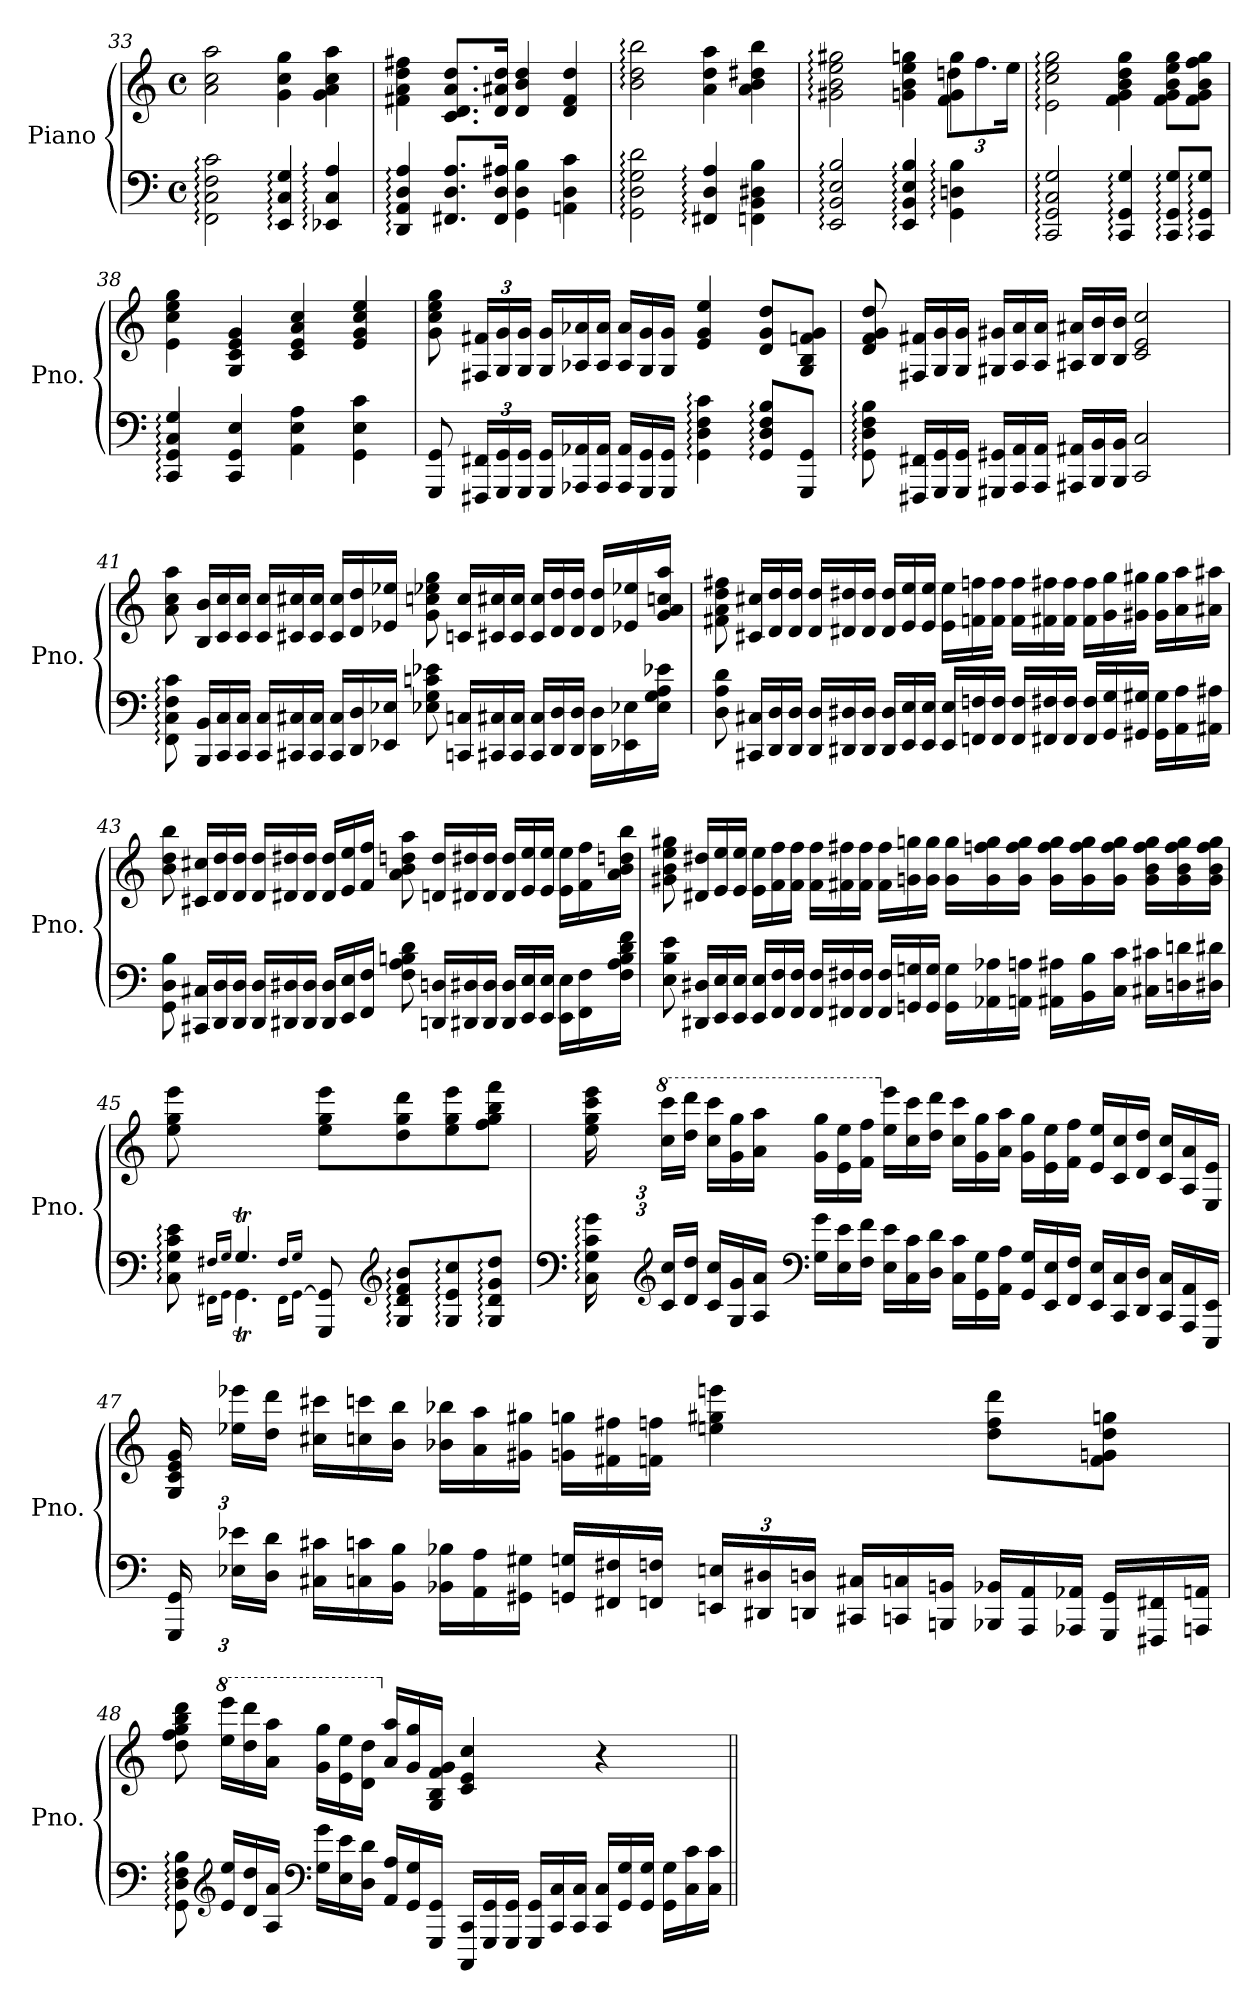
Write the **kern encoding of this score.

**kern	**kern
*part1	*part1
*staff2	*staff1
*I"Piano	*
*I'Pno.	*
*clefF4	*clefG2
*k[]	*k[]
*M4/4	*M4/4
*met(c)	*met(c)
=33	=33
2FF\: 2C\: 2F\: 2c\:	2a\ 2cc\ 2aa\
4EE/: 4C/: 4G/:	4g\ 4cc\ 4gg\
4EE-X/: 4C/: 4A/:	4g\ 4a\ 4cc\ 4aa\
=34	=34
4DD/: 4AA/: 4D/: 4A/:	4f#X\ 4a\ 4dd\ 4ff#X\
8.FF#X/ 8.D/ 8.A/L	8.c/ 8.d/ 8.a/ 8.dd/L
16FF#/ 16D/ 16A#X/Jk	16d/ 16a#X/ 16dd/Jk
4GG\ 4D\ 4B\	4d/ 4b/ 4dd/
4AAn\ 4D\ 4c\	4d/ 4f#/ 4dd/
=35	=35
2GG\: 2D\: 2G\: 2d\:	2b\: 2dd\: 2bb\:
4FF#X/: 4D/: 4A/:	4a\ 4dd\ 4aa\
4FFn\ 4BB\ 4D#X\ 4B\	4a\ 4b\ 4dd#X\ 4bb\
!!LO:LB:g=z
=36	=36
*	*^
2EE/: 2BB/: 2E/: 2B/:	2g#X\: 2b\: 2ee\: 2gg#X\:	2.ryy
4EE/: 4BB/: 4E/: 4B/:	4gn\ 4b\ 4ee\ 4ggn\	.
*	*	*Xbrackettup
4GG\: 4Dn\: 4B\:	4f\ 4g\ 4gg\	12ddn\L
.	.	12.ff\
.	.	24ee\Jk
*	*v	*v
=37	=37
2CC/: 2GG/: 2C/: 2G/:	2e\: 2cc\: 2ee\: 2gg\:
4CC/: 4GG/: 4G/:	4f\ 4g\ 4b\ 4dd\ 4gg\
8CC/: 8GG/: 8G/:L	8f\ 8g\ 8b\ 8ee\ 8gg\L
8CC/: 8GG/: 8G/:J	8f\ 8g\ 8b\ 8ff\ 8gg\J
=38	=38
4CC/: 4GG/: 4C/: 4G/:	4e\ 4cc\ 4ee\ 4gg\
4CC/ 4GG/ 4E/	4G/ 4c/ 4e/ 4g/
4AA\ 4E\ 4A\	4c/ 4e/ 4a/ 4cc/
4GG\ 4E\ 4c\	4e/ 4g/ 4cc/ 4ee/
=39	=39
8GGG/ 8GG/	8g\ 8cc\ 8ee\ 8gg\
*Xbrackettup	*
24FFF#X/ 24FF#X/LL	24F#X/ 24f#X/LL
24GGG/ 24GG/	24G/ 24g/
24GGG/ 24GG/JJ	24G/ 24g/JJ
*Xtuplet	*Xtuplet
24GGG/ 24GG/LL	24G/ 24g/LL
24AAA-X/ 24AA-X/	24A-X/ 24a-X/
24AAA-/ 24AA-/JJ	24A-/ 24a-/JJ
24AAA-/ 24AA-/LL	24A-/ 24a-/LL
24GGG/ 24GG/	24G/ 24g/
24GGG/ 24GG/JJ	24G/ 24g/JJ
4GG\: 4D\: 4F\: 4c\:	4e/ 4g/ 4ee/
8GG/: 8D/: 8F/: 8B/:L	8d/ 8g/ 8dd/L
8GGG/ 8GG/J	8G/ 8B/ 8fn/ 8g/J
!!LO:LB:g=z
=40	=40
8GG\: 8D\: 8F\: 8B\:	8d/ 8f/ 8g/ 8dd/
24FFF#X/ 24FF#X/LL	24F#X/ 24f#X/LL
24GGG/ 24GG/	24G/ 24g/
24GGG/ 24GG/JJ	24G/ 24g/JJ
24GGG#X/ 24GG#X/LL	24G#X/ 24g#X/LL
24AAA/ 24AA/	24A/ 24a/
24AAA/ 24AA/JJ	24A/ 24a/JJ
24AAA#X/ 24AA#X/LL	24A#X/ 24a#X/LL
24BBB/ 24BB/	24B/ 24b/
24BBB/ 24BB/JJ	24B/ 24b/JJ
2CC/ 2C/	2c/ 2e/ 2cc/
!!LO:PB:g=z
=41	=41
8FF\: 8C\: 8F\: 8c\:	8a\ 8cc\ 8aa\
24BBB/ 24BB/LL	24B/ 24b/LL
24CC/ 24C/	24c/ 24cc/
24CC/ 24C/JJ	24c/ 24cc/JJ
24CC/ 24C/LL	24c/ 24cc/LL
24CC#X/ 24C#X/	24c#X/ 24cc#X/
24CC#/ 24C#/JJ	24c#/ 24cc#/JJ
24CC#/ 24C#/LL	24c#/ 24cc#/LL
24DD/ 24D/	24d/ 24dd/
24EE-X/ 24E-X/JJ	24e-X/ 24ee-X/JJ
8E-X\ 8G\ 8cn\ 8e-X\	8g\ 8ccn\ 8ee-X\ 8gg\
24CCn/ 24Cn/LL	24cn/ 24cc/LL
24CC#X/ 24C#X/	24c#X/ 24cc#X/
24CC#/ 24C#/JJ	24c#/ 24cc#/JJ
24CC#/ 24C#/LL	24c#/ 24cc#/LL
24DD/ 24D/	24d/ 24dd/
24DD/ 24D/JJ	24d/ 24dd/JJ
24DD\ 24D\LL	24d/ 24dd/LL
24EE-X\ 24E-X\	24e-X/ 24ee-X/
24E-\ 24G\ 24A\ 24e-X\JJ	24g/ 24a/ 24ccn/ 24aa/JJ
!!LO:LB:g=z
=42	=42
8D\ 8A\ 8d\	8f#X\ 8a\ 8dd\ 8ff#X\
24CC#X/ 24C#X/LL	24c#X/ 24cc#X/LL
24DD/ 24D/	24d/ 24dd/
24DD/ 24D/JJ	24d/ 24dd/JJ
24DD/ 24D/LL	24d/ 24dd/LL
24DD#X/ 24D#X/	24d#X/ 24dd#X/
24DD#/ 24D#/JJ	24d#/ 24dd#/JJ
24DD#/ 24D#/LL	24d#/ 24dd#/LL
24EE/ 24E/	24e/ 24ee/
24EE/ 24E/JJ	24e/ 24ee/JJ
24EE/ 24E/LL	24e\ 24ee\LL
24FFn/ 24Fn/	24fn\ 24ffn\
24FF/ 24F/JJ	24f\ 24ff\JJ
24FF/ 24F/LL	24f\ 24ff\LL
24FF#X/ 24F#X/	24f#X\ 24ff#X\
24FF#/ 24F#/JJ	24f#\ 24ff#\JJ
24FF#/ 24F#/LL	24f#\ 24ff#\LL
24GG/ 24G/	24g\ 24gg\
24GG#X/ 24G#X/JJ	24g#X\ 24gg#X\JJ
24GG#\ 24G#\LL	24g#\ 24gg#\LL
24AA\ 24A\	24a\ 24aa\
24AA#X\ 24A#X\JJ	24a#X\ 24aa#X\JJ
!!LO:LB:g=z
=43	=43
8GG\ 8D\ 8B\	8b\ 8dd\ 8bb\
24CC#X/ 24C#X/LL	24c#X/ 24cc#X/LL
24DD/ 24D/	24d/ 24dd/
24DD/ 24D/JJ	24d/ 24dd/JJ
24DD/ 24D/LL	24d/ 24dd/LL
24DD#X/ 24D#X/	24d#X/ 24dd#X/
24DD#/ 24D#/JJ	24d#/ 24dd#/JJ
24DD#/ 24D#/LL	24d#/ 24dd#/LL
24EE/ 24E/	24e/ 24ee/
24FF/ 24F/JJ	24f/ 24ff/JJ
8F\ 8A\ 8Bn\ 8d\	8a\ 8b\ 8ddn\ 8aa\
24DDn/ 24Dn/LL	24dn/ 24dd/LL
24DD#X/ 24D#X/	24d#X/ 24dd#X/
24DD#/ 24D#/JJ	24d#/ 24dd#/JJ
24DD#/ 24D#/LL	24d#/ 24dd#/LL
24EE/ 24E/	24e/ 24ee/
24EE/ 24E/JJ	24e/ 24ee/JJ
24EE\ 24E\LL	24e\ 24ee\LL
24FF\ 24F\	24f\ 24ff\
24F\ 24A\ 24B\ 24d\ 24f\JJ	24a\ 24b\ 24ddn\ 24bb\JJ
!!LO:LB:g=z
=44	=44
8E\ 8B\ 8e\	8g#X\ 8b\ 8ee\ 8gg#X\
24DD#X/ 24D#X/LL	24d#X/ 24dd#X/LL
24EE/ 24E/	24e/ 24ee/
24EE/ 24E/JJ	24e/ 24ee/JJ
24EE/ 24E/LL	24e\ 24ee\LL
24FF/ 24F/	24f\ 24ff\
24FF/ 24F/JJ	24f\ 24ff\JJ
24FF/ 24F/LL	24f\ 24ff\LL
24FF#X/ 24F#X/	24f#X\ 24ff#X\
24FF#/ 24F#/JJ	24f#\ 24ff#\JJ
24FF#/ 24F#/LL	24f#\ 24ff#\LL
24GGn/ 24Gn/	24gn\ 24ggn\
24GG/ 24G/JJ	24g\ 24gg\JJ
24GG\ 24G\LL	24g\ 24gg\LL
24AA-X\ 24A-X\	24g\ 24ffn\ 24gg\
24AAn\ 24An\JJ	24g\ 24ff\ 24gg\JJ
24AA#X\ 24A#X\LL	24g\ 24ff\ 24gg\LL
24BB\ 24B\	24g\ 24ff\ 24gg\
24C\ 24c\JJ	24g\ 24ff\ 24gg\JJ
24C#X\ 24c#X\LL	24g\ 24b\ 24ff\ 24gg\LL
24Dn\ 24dn\	24g\ 24b\ 24ff\ 24gg\
24D#X\ 24d#X\JJ	24g\ 24b\ 24ff\ 24gg\JJ
!!LO:LB:g=z
=45	=45
*^	*
8C\: 8G\: 8c\: 8e\:	8ryy	8ee\ 8gg\ 8eee\
16qFF#X\LL	16qF#X/LL	.
16qGG\JJ	16qG/JJ	.
4.GGT\	4.GT/	4.ryy
16qFF#\LL	16qF#/LL	.
[16qGG\JJ	16qG/JJ	.
8GGG/ 8GG/]	2ryy	8ee\ 8gg\ 8eee\L
*clefG2	*	*
8G/: 8d/: 8f/: 8b/:L	.	8dd\ 8gg\ 8ddd\
8G/: 8e/: 8cc/:	.	8ee\ 8gg\ 8eee\
8G/: 8d/: 8g/: 8dd/:J	.	8ff\ 8gg\ 8bb\ 8fff\J
*v	*v	*
!!LO:LB:g=z
=46	=46
*clefF4	*
*tuplet	*tuplet
24C\: 24G\: 24c\: 24g\:	24ee\ 24gg\ 24ccc\ 24eee\
*clefG2	*
*	*8va
24c/ 24cc/LL	24ccc\ 24cccc\LL
24d/ 24dd/JJ	24ddd\ 24dddd\JJ
*Xtuplet	*Xtuplet
24c/ 24cc/LL	24ccc\ 24cccc\LL
24G/ 24g/	24gg\ 24ggg\
24A/ 24a/JJ	24aa\ 24aaa\JJ
*clefF4	*
24G\ 24g\LL	24gg\ 24ggg\LL
24E\ 24e\	24ee\ 24eee\
24F\ 24f\JJ	24ff\ 24fff\JJ
*	*X8va
24E\ 24e\LL	24ee\ 24eee\LL
24C\ 24c\	24cc\ 24ccc\
24D\ 24d\JJ	24dd\ 24ddd\JJ
24C\ 24c\LL	24cc\ 24ccc\LL
24GG\ 24G\	24g\ 24gg\
24AA\ 24A\JJ	24a\ 24aa\JJ
24GG/ 24G/LL	24g\ 24gg\LL
24EE/ 24E/	24e\ 24ee\
24FF/ 24F/JJ	24f\ 24ff\JJ
24EE/ 24E/LL	24e/ 24ee/LL
24CC/ 24C/	24c/ 24cc/
24DD/ 24D/JJ	24d/ 24dd/JJ
24CC/ 24C/LL	24c/ 24cc/LL
24AAA/ 24AA/	24A/ 24a/
24EEE/ 24EE/JJ	24E/ 24e/JJ
!!LO:PB:g=z
=47	=47
*tuplet	*tuplet
24GGG/ 24GG/	24G/ 24c/ 24e/ 24g/
24E-X\ 24e-X\LL	24ee-X\ 24eee-X\LL
24D\ 24d\JJ	24dd\ 24ddd\JJ
*Xtuplet	*Xtuplet
24C#X\ 24c#X\LL	24cc#X\ 24ccc#X\LL
24Cn\ 24cn\	24ccn\ 24cccn\
24BB\ 24B\JJ	24b\ 24bb\JJ
24BB-X\ 24B-X\LL	24b-X\ 24bb-X\LL
24AA\ 24A\	24a\ 24aa\
24GG#X\ 24G#X\JJ	24g#X\ 24gg#X\JJ
24GGn/ 24Gn/LL	24gn\ 24ggn\LL
24FF#X/ 24F#X/	24f#X\ 24ff#X\
24FFn/ 24Fn/JJ	24fn\ 24ffn\JJ
*tuplet	*
24EEn/ 24En/LL	4een\ 4gg#X\ 4eeen\
24DD#X/ 24D#X/	.
24DDn/ 24Dn/JJ	.
*Xtuplet	*
24CC#X/ 24C#X/LL	.
24CCn/ 24Cn/	.
24BBBn/ 24BBn/JJ	.
24BBB-X/ 24BB-X/LL	8dd\ 8ff\ 8ddd\L
24AAA/ 24AA/	.
24AAA-X/ 24AA-X/JJ	.
24GGG/ 24GG/LL	8f\ 8gn\ 8dd\ 8ggn\J
24FFF#X/ 24FF#X/	.
24AAAn/ 24AAn/JJ	.
!!LO:LB:g=z
=48	=48
8GG\: 8D\: 8F\: 8B\:	8dd\ 8ff\ 8gg\ 8bb\ 8ddd\
*clefG2	*
*	*8va
24e/ 24ee/LL	24eee\ 24eeee\LL
24d/ 24dd/	24ddd\ 24dddd\
24A/ 24a/JJ	24aa\ 24aaa\JJ
*clefF4	*
24G\ 24g\LL	24gg\ 24ggg\LL
24E\ 24e\	24ee\ 24eee\
24D\ 24d\JJ	24dd\ 24ddd\JJ
*	*X8va
24AA/ 24A/LL	24a/ 24aa/LL
24GG/ 24G/	24g/ 24gg/
24GGG/ 24GG/JJ	24G/ 24B/ 24f/ 24g/JJ
24CCC/ 24CC/LL	4c/ 4e/ 4cc/
24GGG/ 24GG/	.
24GGG/ 24GG/JJ	.
24GGG/ 24GG/LL	.
24CC/ 24C/	.
24CC/ 24C/JJ	.
24CC/ 24C/LL	4r
24GG/ 24G/	.
24GG/ 24G/JJ	.
24GG\ 24G\LL	.
24C\ 24c\	.
24C\ 24c\JJ	.
=||	=||
*-	*-
